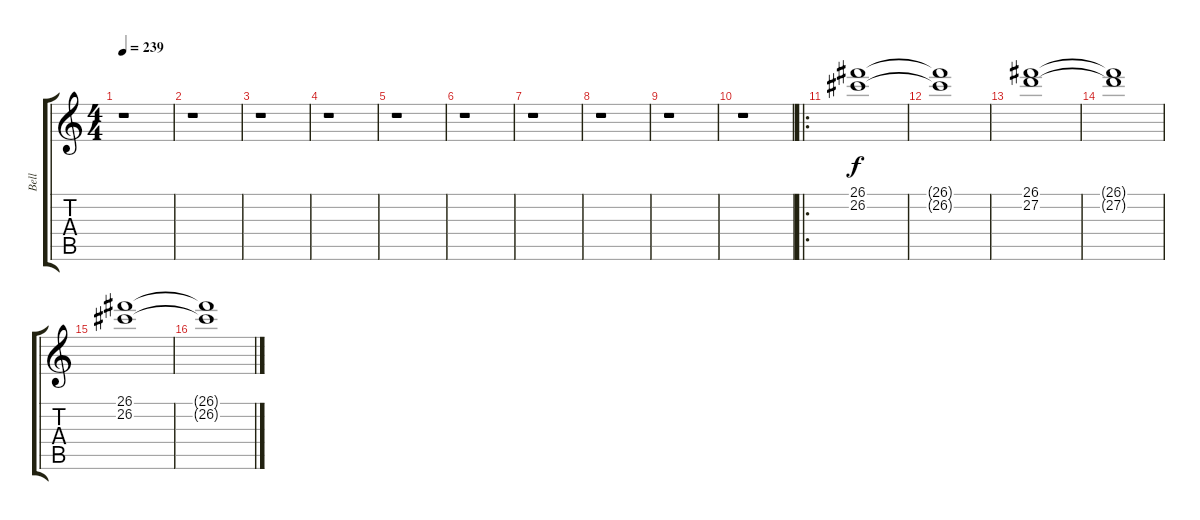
\track ("Bell" "Bell") {instrument fx1rain}
\staff {score tabs}
\tuning (E4 B3 G3 D3 A2 E2) {hide}
\ts (4 4)
\tempo 239
\clef g2
\ks c
r.1{dy f instrument fx1rain} |
r.1 |
r.1 |
r.1 |
r.1 |
r.1 |
r.1 |
r.1 |
r.1 |
r.1 |
\ro
(26.1 26.2).1 |
(26.1{t} 26.2{t}).1 |
(26.1 27.2).1 |
(26.1{t} 27.2{t}).1 |
(26.1 26.2).1 |
(26.1{t} 26.2{t}).1
